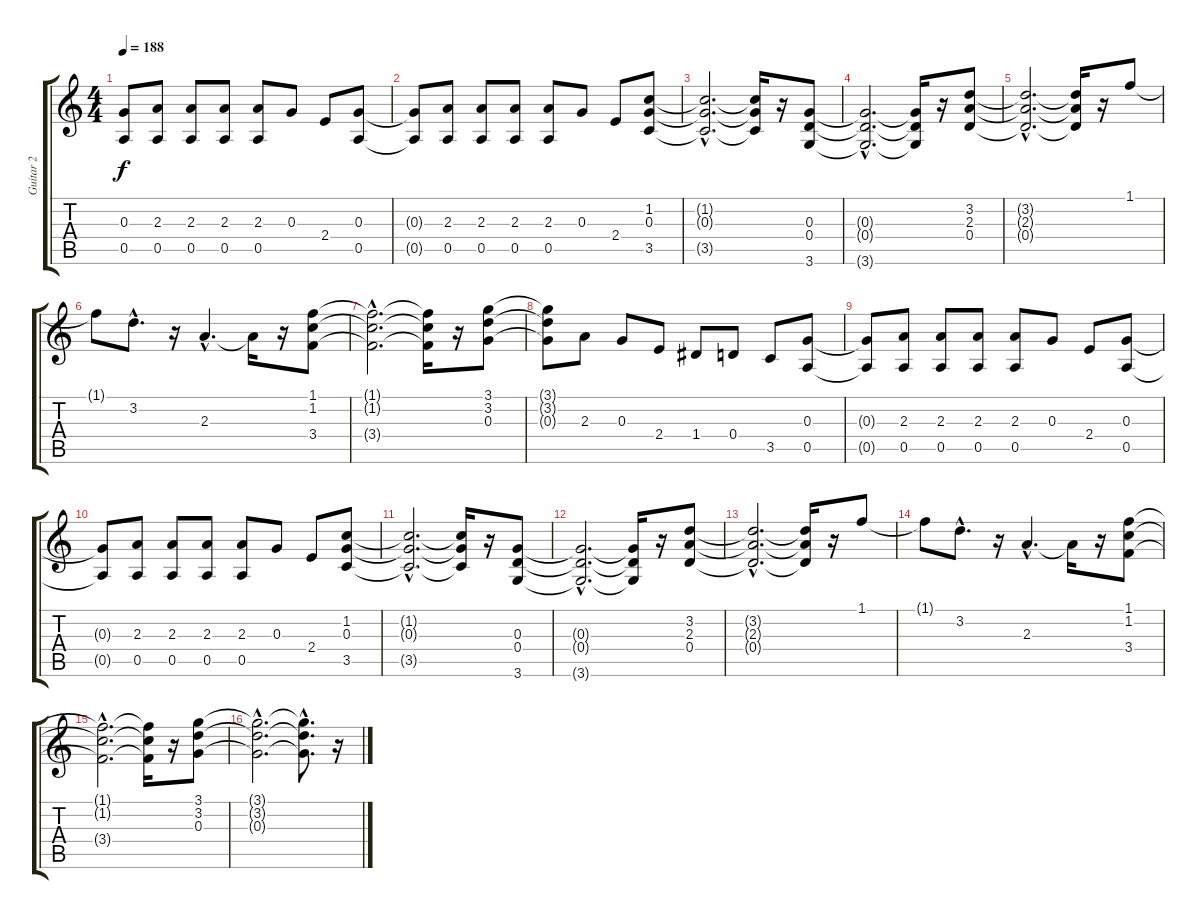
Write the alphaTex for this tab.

\track ("Guitar 2" "Guitar 2") {instrument overdrivenguitar}
\staff {score tabs}
\tuning (E4 B3 G3 D3 A2 E2) {hide}
\ts (4 4)
\tempo 188
\clef g2
\ks c
(0.3{t} 0.5{t}).8{dy f} (2.3 0.5).8 (2.3 0.5).8 (2.3 0.5).8 (2.3 0.5).8 0.3.8 2.4.8 (0.3 0.5).8 |
(0.3{t} 0.5{t}).8 (2.3 0.5).8 (2.3 0.5).8 (2.3 0.5).8 (2.3 0.5).8 0.3.8 2.4.8 (1.2 0.3 3.5).8 |
(1.2{hac t} 0.3{hac t} 3.5{hac t}).2{d} (1.2{t} 0.3{t} 3.5{t}).16 r.16 (0.3 0.4 3.6).8 |
(0.3{hac t} 0.4{hac t} 3.6{hac t}).2{d} (0.3{t} 0.4{t} 3.6{t}).16 r.16 (3.2 2.3 0.4).8 |
(3.2{hac t} 2.3{hac t} 0.4{hac t}).2{d} (3.2{t} 2.3{t} 0.4{t}).16 r.16 1.1.8 |
1.1{t}.8 3.2{hac}.8{d} r.16 2.3{hac}.4{d} 2.3{t}.16 r.16 (1.1 1.2 3.4).8 |
(1.1{hac t} 1.2{hac t} 3.4{hac t}).2{d} (1.1{t} 1.2{t} 3.4{t}).16 r.16 (3.1 3.2 0.3).8 |
(3.1{t} 3.2{t} 0.3{t}).8 2.3.8 0.3.8 2.4.8 1.4.8 0.4.8 3.5.8 (0.3 0.5).8 |
(0.3{t} 0.5{t}).8 (2.3 0.5).8 (2.3 0.5).8 (2.3 0.5).8 (2.3 0.5).8 0.3.8 2.4.8 (0.3 0.5).8 |
(0.3{t} 0.5{t}).8 (2.3 0.5).8 (2.3 0.5).8 (2.3 0.5).8 (2.3 0.5).8 0.3.8 2.4.8 (1.2 0.3 3.5).8 |
(1.2{hac t} 0.3{hac t} 3.5{hac t}).2{d} (1.2{t} 0.3{t} 3.5{t}).16 r.16 (0.3 0.4 3.6).8 |
(0.3{hac t} 0.4{hac t} 3.6{hac t}).2{d} (0.3{t} 0.4{t} 3.6{t}).16 r.16 (3.2 2.3 0.4).8 |
(3.2{hac t} 2.3{hac t} 0.4{hac t}).2{d} (3.2{t} 2.3{t} 0.4{t}).16 r.16 1.1.8 |
1.1{t}.8 3.2{hac}.8{d} r.16 2.3{hac}.4{d} 2.3{t}.16 r.16 (1.1 1.2 3.4).8 |
(1.1{hac t} 1.2{hac t} 3.4{hac t}).2{d} (1.1{t} 1.2{t} 3.4{t}).16 r.16 (3.1 3.2 0.3).8 |
(3.1{hac t} 3.2{hac t} 0.3{hac t}).2{d} (3.1{hac t} 3.2{hac t} 0.3{hac t}).8{d} r.16
